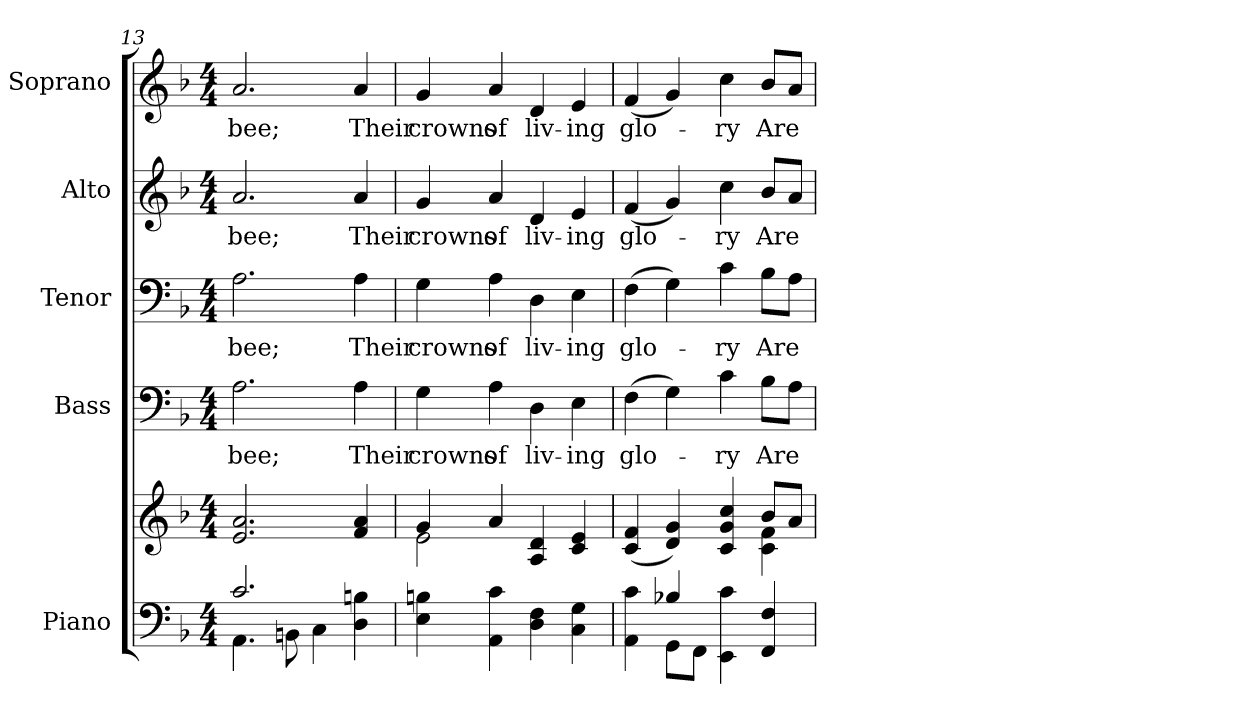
**kern	**kern	**kern	**text	**kern	**text	**kern	**text	**kern	**text
*part5	*part5	*part4	*part4	*part3	*part3	*part2	*part2	*part1	*part1
*staff6	*staff5	*staff4	*staff4	*staff3	*staff3	*staff2	*staff2	*staff1	*staff1
*I"Piano	*	*I"Bass	*	*I"Tenor	*	*I"Alto	*	*I"Soprano	*
*I'Pno.	*	*I'B.	*	*I'T.	*	*I'A.	*	*I'S.	*
*clefF4	*clefG2	*clefF4	*	*clefF4	*	*clefG2	*	*clefG2	*
*k[b-]	*k[b-]	*k[b-]	*	*k[b-]	*	*k[b-]	*	*k[b-]	*
*F:	*F:	*F:	*	*F:	*	*F:	*	*F:	*
*M4/4	*M4/4	*M4/4	*	*M4/4	*	*M4/4	*	*M4/4	*
=13	=13	=13	=13	=13	=13	=13	=13	=13	=13
*^	*	*	*	*	*	*	*	*	*
!	!	!	!	!LO:LY:b:color=#000000	!	!	!	!	!	!
!	!	!	!	!	!	!LO:LY:b:color=#000000	!	!	!	!
!	!	!	!	!	!	!	!	!LO:LY:b:color=#000000	!	!
!	!	!	!	!	!	!	!	!	!	!LO:LY:b:color=#000000
2.ci/	4.AAi\	2.ei/ 2.ai	2.Ai\	bee;	2.Ai\	bee;	2.ai/	bee;	2.ai/	bee;
.	8BBni\	.	.	.	.	.	.	.	.	.
.	4Ci\	.	.	.	.	.	.	.	.	.
!	!	!	!	!LO:LY:b:color=#000000	!	!	!	!	!	!
!	!	!	!	!	!	!LO:LY:b:color=#000000	!	!	!	!
!	!	!	!	!	!	!	!	!LO:LY:b:color=#000000	!	!
!	!	!	!	!	!	!	!	!	!	!LO:LY:b:color=#000000
4Di\ 4Bni	4ryy	4fi/ 4ai	4Ai\	Their	4Ai\	Their	4ai/	Their	4ai/	Their
*v	*v	*	*	*	*	*	*	*	*	*
!!LO:PB:g=z
=14	=14	=14	=14	=14	=14	=14	=14	=14	=14
*	*^	*	*	*	*	*	*	*	*
*^	*	*	*	*	*	*	*	*	*	*
!	!	!	!	!	!LO:LY:b:color=#000000	!	!	!	!	!	!
*v	*v	*	*	*	*	*	*	*	*	*	*
*^	*	*	*	*	*	*	*	*	*	*
!	!	!	!	!	!	!	!LO:LY:b:color=#000000	!	!	!	!
*v	*v	*	*	*	*	*	*	*	*	*	*
*^	*	*	*	*	*	*	*	*	*	*
!	!	!	!	!	!	!	!	!	!LO:LY:b:color=#000000	!	!
*v	*v	*	*	*	*	*	*	*	*	*	*
*^	*	*	*	*	*	*	*	*	*	*
!	!	!	!	!	!	!	!	!	!	!	!LO:LY:b:color=#000000
*v	*v	*	*	*	*	*	*	*	*	*	*
4Ei\ 4Bni	4gi/	2ei\	4Gi\	crowns	4Gi\	crowns	4gi/	crowns	4gi/	crowns
!	!	!	!	!LO:LY:b:color=#000000	!	!	!	!	!	!
!	!	!	!	!	!	!LO:LY:b:color=#000000	!	!	!	!
!	!	!	!	!	!	!	!	!LO:LY:b:color=#000000	!	!
!	!	!	!	!	!	!	!	!	!	!LO:LY:b:color=#000000
4AAi\ 4ci	4ai/	.	4Ai\	of	4Ai\	of	4ai/	of	4ai/	of
!	!	!	!	!LO:LY:b:color=#000000	!	!	!	!	!	!
!	!	!	!	!	!	!LO:LY:b:color=#000000	!	!	!	!
!	!	!	!	!	!	!	!	!LO:LY:b:color=#000000	!	!
!	!	!	!	!	!	!	!	!	!	!LO:LY:b:color=#000000
4Di\ 4Fi	4Ai/ 4di	2ryy	4Di\	liv-	4Di\	liv-	4di/	liv-	4di/	liv-
!	!	!	!	!LO:LY:b:color=#000000	!	!	!	!	!	!
!	!	!	!	!	!	!LO:LY:b:color=#000000	!	!	!	!
!	!	!	!	!	!	!	!	!LO:LY:b:color=#000000	!	!
!	!	!	!	!	!	!	!	!	!	!LO:LY:b:color=#000000
4Ci\ 4Gi	4ci/ 4ei	.	4Ei\	-ing	4Ei\	-ing	4ei/	-ing	4ei/	-ing
=15	=15	=15	=15	=15	=15	=15	=15	=15	=15	=15
*^	*	*	*	*	*	*	*	*	*	*
!	!	!	!	!	!LO:LY:b:color=#000000	!	!	!	!	!	!
!	!	!	!	!	!	!	!LO:LY:b:color=#000000	!	!	!	!
!	!	!	!	!	!	!	!	!	!LO:LY:b:color=#000000	!	!
!	!	!	!	!	!	!	!	!	!	!	!LO:LY:b:color=#000000
4AAi\ 4ci	4ryy	(4ci/ 4fi	2ryy	(4Fi\	glo-	(4Fi\	glo-	(4fi/	glo-	(4fi/	glo-
4B-Xi/	8GGi\L	4di/ 4gi)	.	4Gi\)	.	4Gi\)	.	4gi/)	.	4gi/)	.
.	8FFi\J	.	.	.	.	.	.	.	.	.	.
!	!	!	!	!	!LO:LY:b:color=#000000	!	!	!	!	!	!
!	!	!	!	!	!	!	!LO:LY:b:color=#000000	!	!	!	!
!	!	!	!	!	!	!	!	!	!LO:LY:b:color=#000000	!	!
!	!	!	!	!	!	!	!	!	!	!	!LO:LY:b:color=#000000
4EEi\ 4ci	2ryy	4ci/ 4gi 4cci	4ryy	4ci\	-ry	4ci\	-ry	4cci\	-ry	4cci\	-ry
!	!	!	!	!	!LO:LY:b:color=#000000	!	!	!	!	!	!
!	!	!	!	!	!	!	!LO:LY:b:color=#000000	!	!	!	!
!	!	!	!	!	!	!	!	!	!LO:LY:b:color=#000000	!	!
!	!	!	!	!	!	!	!	!	!	!	!LO:LY:b:color=#000000
4FFi/ 4Fi	.	8b-i/L	4ci\ 4fi	8B-i\L	Are	8B-i\L	Are	8b-i/L	Are	8b-i/L	Are
.	.	8ai/J	.	8Ai\J	.	8Ai\J	.	8ai/J	.	8ai/J	.
*v	*v	*	*	*	*	*	*	*	*	*	*
*	*v	*v	*	*	*	*	*	*	*	*
=	=	=	=	=	=	=	=	=	=
*-	*-	*-	*-	*-	*-	*-	*-	*-	*-
